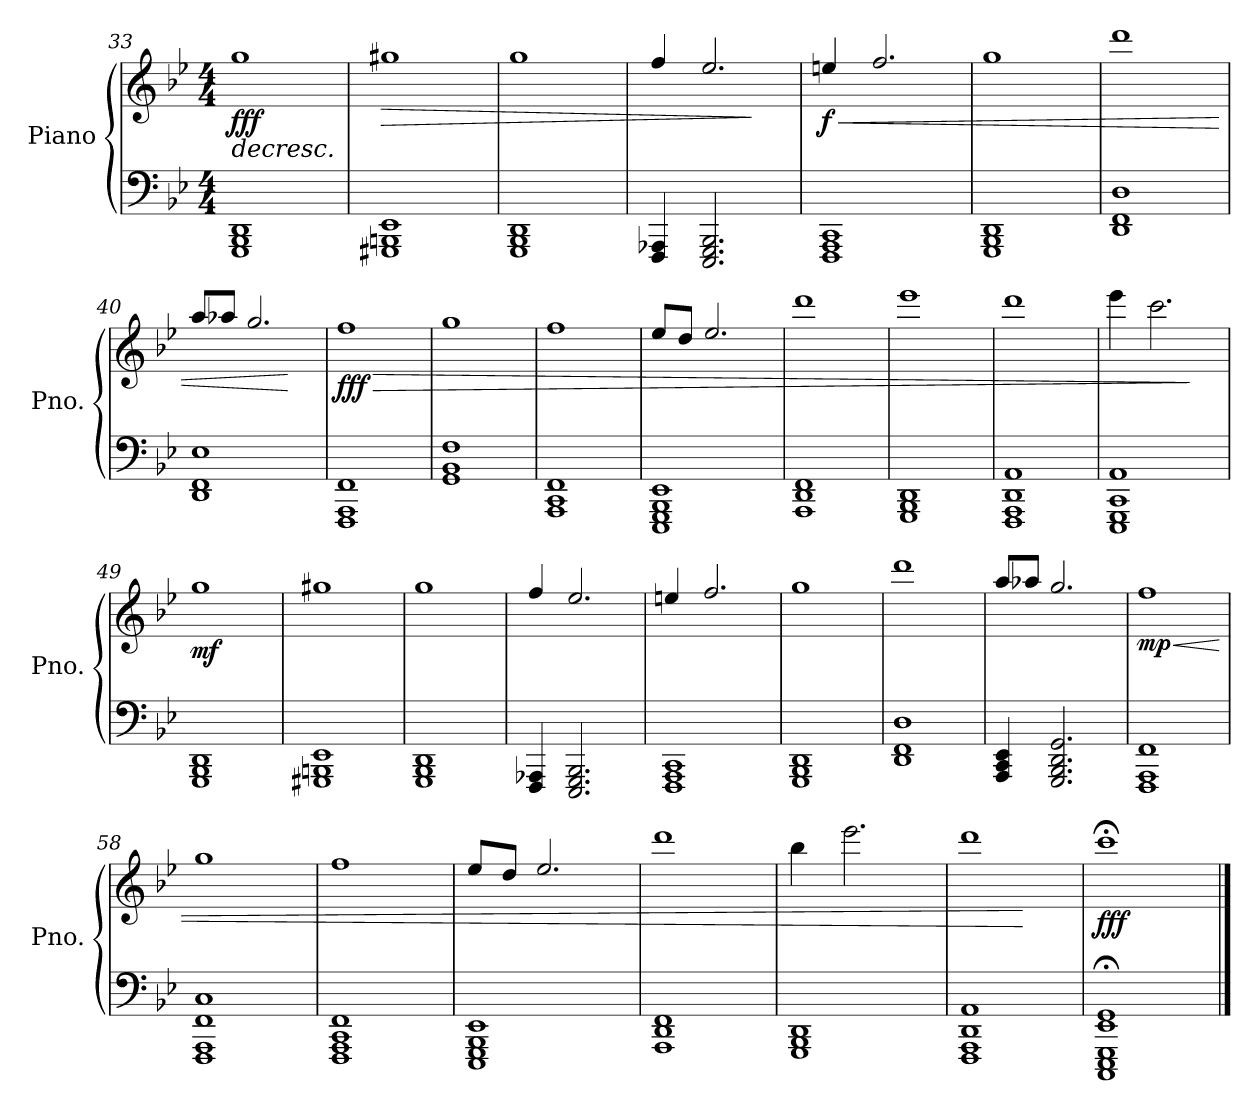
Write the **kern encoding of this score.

**kern	**kern	**dynam
*part1	*part1	*part1
*staff2	*staff1	*staff1/2
*I"Piano	*	*
*I'Pno.	*	*
*clefF4	*clefG2	*
*k[b-e-]	*k[b-e-]	*
*M4/4	*M4/4	*
*8va	*	*
=33	=33	=33
!	!	!LO:HP:b
!	!	!LO:DY:n=1:b
1GG 1BB- 1D	1gg	> fff
=34	=34	=34
!	!	!LO:HP:b
1GG#X 1BBn 1E-	1gg#X	>
=35	=35	=35
1GG 1BB- 1D	1gg	.
=36	=36	=36
4FF/ 4AA-X/	4ff/	.
2.EE-/ 2.GG/ 2.BB-/	2.ee-/	.
.	.	] ]
=37	=37	=37
!	!	!LO:HP:b
!	!	!LO:DY:n=1:b
1FF 1AA 1C	4een/	< f
.	2.ff/	.
=38	=38	=38
1GG 1BB- 1D	1gg	.
=39	=39	=39
1D 1F 1d	1ddd	.
=40	=40	=40
1D 1F 1e-	8aa/L	.
.	8aa-X/J	.
.	2.gg/	.
.	.	[
!!LO:LB:g=z
=41	=41	=41
!	!	!LO:HP:b
!	!	!LO:DY:n=1:b
1FF 1AA 1F	1ff	> fff
=42	=42	=42
1G 1B- 1f	1gg	.
=43	=43	=43
1AA 1C 1F	1ff	.
=44	=44	=44
1EE- 1GG 1BB- 1E-	8ee-/L	.
.	8dd/J	.
.	2.ee-/	.
=45	=45	=45
1AA 1D 1F	1ddd	.
=46	=46	=46
1GG 1BB- 1D	1eee-	.
=47	=47	=47
1FF 1AA 1D 1A	1ddd	.
=48	=48	=48
1EE- 1GG 1C 1A	4eee-\	.
.	2.ccc\	.
.	.	]
=49	=49	=49
!	!	!LO:DY:b
1GG 1BB- 1D	1gg	mf
=50	=50	=50
1GG#X 1BBn 1E-	1gg#X	.
=51	=51	=51
1GG 1BB- 1D	1gg	.
=52	=52	=52
4FF/ 4AA-X/	4ff/	.
2.EE-/ 2.GG/ 2.BB-/	2.ee-/	.
=53	=53	=53
1FF 1AA 1C	4een/	.
.	2.ff/	.
=54	=54	=54
1GG 1BB- 1D	1gg	.
!!LO:LB:g=z
=55	=55	=55
1D 1F 1d	1ddd	.
=56	=56	=56
4AA/ 4C/ 4E-/	8aa/L	.
.	8aa-X/J	.
2.GG/ 2.BB-/ 2.D/ 2.G/	2.gg/	.
=57	=57	=57
!	!	!LO:HP:b
!	!	!LO:DY:n=1:b
1FF 1AA 1F	1ff	< mp
=58	=58	=58
1FF 1AA 1F 1c	1gg	.
=59	=59	=59
1FF 1AA 1C 1F	1ff	.
=60	=60	=60
1EE- 1GG 1BB- 1E-	8ee-/L	.
.	8dd/J	.
.	2.ee-/	.
=61	=61	=61
1AA 1D 1F	1ddd	.
=62	=62	=62
1GG 1BB- 1D	4bb-\	.
.	2.eee-\	.
=63	=63	=63
1FF 1AA 1D 1A	1ddd	.
.	.	[
=64	=64	=64
!	!	!LO:DY:b
1CC;< 1EE-;< 1GG;< 1E-;< 1G;<	1ccc;<	fff
*	*X8va	*
==	==	==
*-	*-	*-
